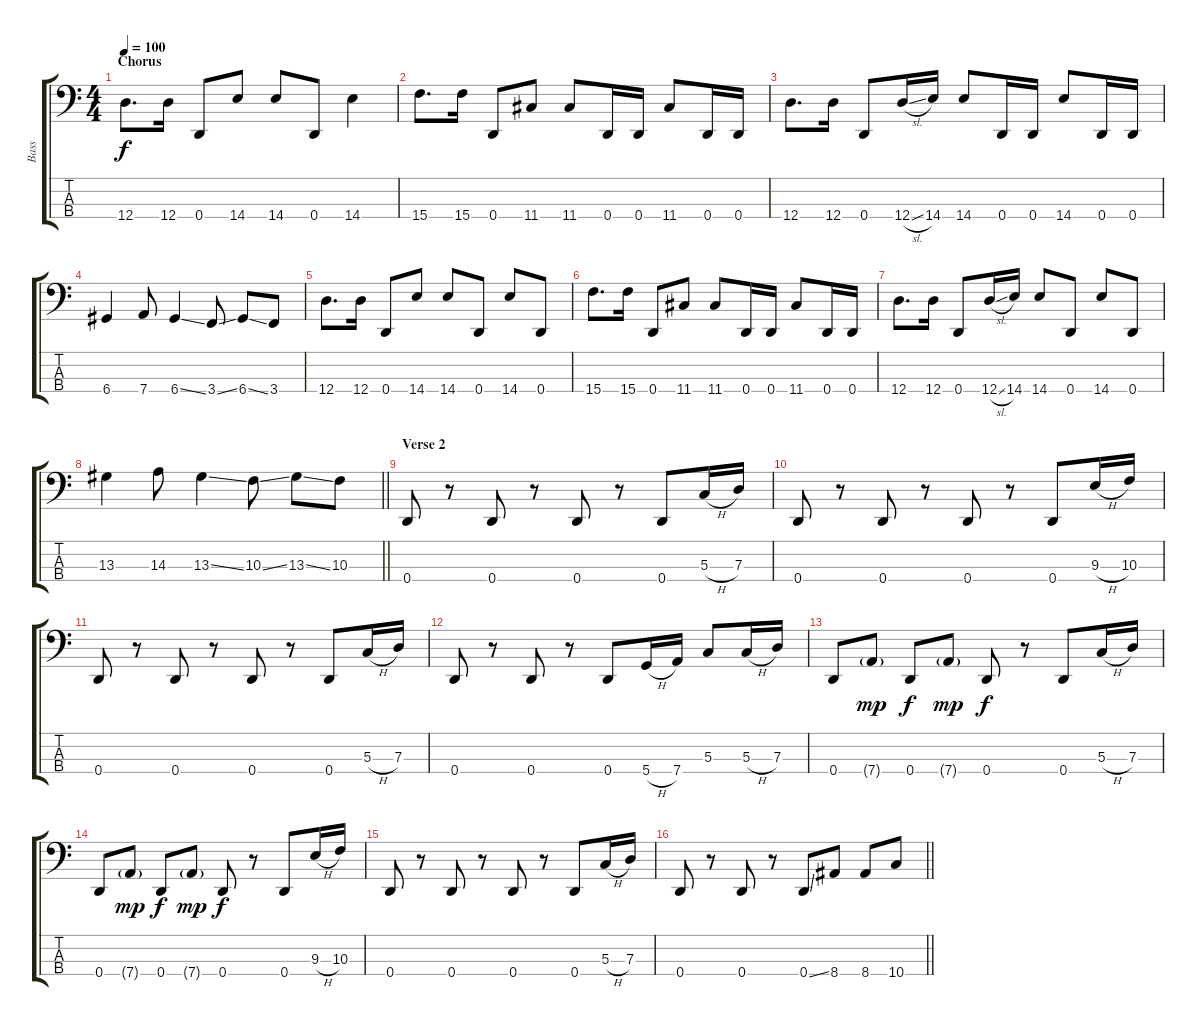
\track ("Bass" "Bass") {instrument electricbassfinger}
\staff {score tabs}
\tuning (F2 C2 G1 D1) {hide}
\ts (4 4)
\section ("" "Chorus")
\tempo 100
\clef f4
\ks c
12.4.8{d dy f} 12.4.16 0.4.8 14.4.8 14.4.8 0.4.8 14.4.4 |
15.4.8{d} 15.4.16 0.4.8 11.4.8 11.4.8 0.4.16 0.4.16 11.4.8 0.4.16 0.4.16 |
12.4.8{d} 12.4.16 0.4.8 12.4{sl}.16 14.4.16 14.4.8 0.4.16 0.4.16 14.4.8 0.4.16 0.4.16 |
6.4.4 7.4.8 6.4{ss}.4 3.4{ss}.8 6.4{ss}.8 3.4.8 |
12.4.8{d} 12.4.16 0.4.8 14.4.8 14.4.8 0.4.8 14.4.8 0.4.8 |
15.4.8{d} 15.4.16 0.4.8 11.4.8 11.4.8 0.4.16 0.4.16 11.4.8 0.4.16 0.4.16 |
12.4.8{d} 12.4.16 0.4.8 12.4{sl}.16 14.4.16 14.4.8 0.4.8 14.4.8 0.4.8 |
\barLineRight lightlight
13.3.4 14.3.8 13.3{ss}.4 10.3{ss}.8 13.3{ss}.8 10.3.8 |
\section ("" "Verse 2")
0.4.8 r.8 0.4.8 r.8 0.4.8 r.8 0.4.8 5.3{h}.16 7.3.16 |
0.4.8 r.8 0.4.8 r.8 0.4.8 r.8 0.4.8 9.3{h}.16 10.3.16 |
0.4.8 r.8 0.4.8 r.8 0.4.8 r.8 0.4.8 5.3{h}.16 7.3.16 |
0.4.8 r.8 0.4.8 r.8 0.4.8 5.4{h}.16 7.4.16 5.3.8 5.3{h}.16 7.3.16 |
0.4.8 7.4{g}.8{dy mp} 0.4.8{dy f} 7.4{g}.8{dy mp} 0.4.8{dy f} r.8 0.4.8 5.3{h}.16 7.3.16 |
0.4.8 7.4{g}.8{dy mp} 0.4.8{dy f} 7.4{g}.8{dy mp} 0.4.8{dy f} r.8 0.4.8 9.3{h}.16 10.3.16 |
0.4.8 r.8 0.4.8 r.8 0.4.8 r.8 0.4.8 5.3{h}.16 7.3.16 |
\barLineRight lightlight
0.4.8 r.8 0.4.8 r.8 0.4{ss}.8 8.4.8 8.4.8 10.4.8
